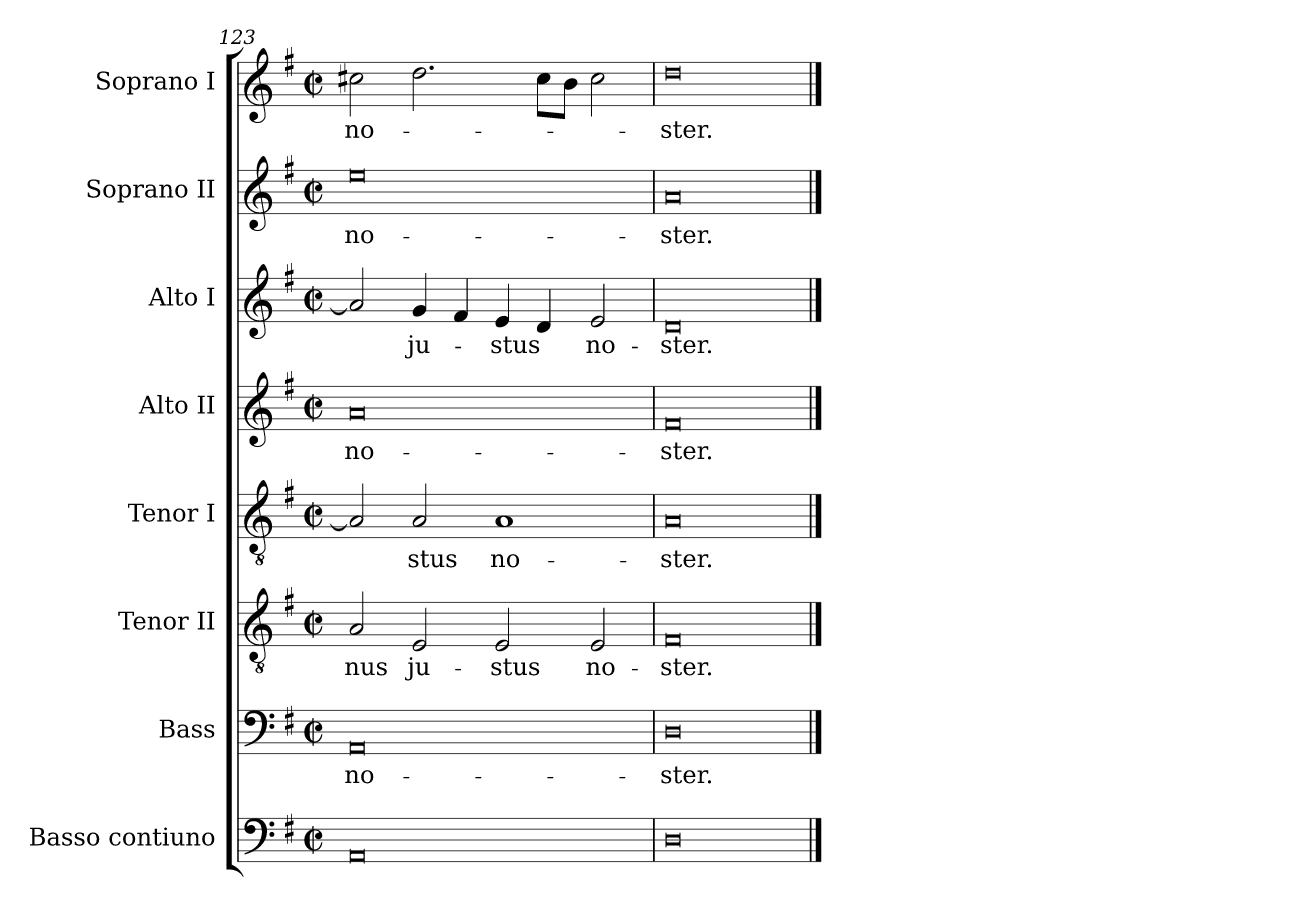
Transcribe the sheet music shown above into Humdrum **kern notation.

**kern	**kern	**text	**kern	**text	**kern	**text	**kern	**text	**kern	**text	**kern	**text	**kern	**text
*part8	*part7	*part7	*part6	*part6	*part5	*part5	*part4	*part4	*part3	*part3	*part2	*part2	*part1	*part1
*staff8	*staff7	*staff7	*staff6	*staff6	*staff5	*staff5	*staff4	*staff4	*staff3	*staff3	*staff2	*staff2	*staff1	*staff1
*I"Basso contiuno	*I"Bass	*	*I"Tenor II	*	*I"Tenor I	*	*I"Alto II	*	*I"Alto I	*	*I"Soprano II	*	*I"Soprano I	*
*	*I'B	*	*	*	*I'T	*	*	*	*I'A	*	*	*	*	*
*clefF4	*clefF4	*	*clefGv2	*	*clefGv2	*	*clefG2	*	*clefG2	*	*clefG2	*	*clefG2	*
*k[f#]	*k[f#]	*	*k[f#]	*	*k[f#]	*	*k[f#]	*	*k[f#]	*	*k[f#]	*	*k[f#]	*
*G:	*G:	*	*G:	*	*G:	*	*G:	*	*G:	*	*G:	*	*G:	*
*M2/2	*M2/2	*	*M2/2	*	*M2/2	*	*M2/2	*	*M2/2	*	*M2/2	*	*M2/2	*
*met(c|)	*met(c|)	*	*met(c|)	*	*met(c|)	*	*met(c|)	*	*met(c|)	*	*met(c|)	*	*met(c|)	*
=123	=123	=123	=123	=123	=123	=123	=123	=123	=123	=123	=123	=123	=123	=123
!	!	!LO:LY:b:color=#000000	!	!	!	!	!	!	!	!	!	!	!	!
!	!	!	!	!LO:LY:b:color=#000000	!	!	!	!	!	!	!	!	!	!
!	!	!	!	!	!	!	!	!LO:LY:b:color=#000000	!	!	!	!	!	!
!	!	!	!	!	!	!	!	!	!	!	!	!LO:LY:b:color=#000000	!	!
!	!	!	!	!	!	!	!	!	!	!	!	!	!	!LO:LY:b:color=#000000
0AAi	0AAi	no-	2Ai/	-nus	2Ai/]	.	0ai	no-	2ai/]	.	0eei	no-	2cc#Xi\	no-
!	!	!	!	!LO:LY:b:color=#000000	!	!	!	!	!	!	!	!	!	!
!	!	!	!	!	!	!LO:LY:b:color=#000000	!	!	!	!	!	!	!	!
!	!	!	!	!	!	!	!	!	!	!LO:LY:b:color=#000000	!	!	!	!
.	.	.	2Ei/	ju-	2Ai/	-stus	.	.	4gi/	ju-	.	.	2.ddi\	.
.	.	.	.	.	.	.	.	.	4f#i/	.	.	.	.	.
!	!	!	!	!LO:LY:b:color=#000000	!	!	!	!	!	!	!	!	!	!
!	!	!	!	!	!	!LO:LY:b:color=#000000	!	!	!	!	!	!	!	!
!	!	!	!	!	!	!	!	!	!	!LO:LY:b:color=#000000	!	!	!	!
.	.	.	2Ei/	-stus	1Ai	no-	.	.	4ei/	-stus	.	.	.	.
.	.	.	.	.	.	.	.	.	4di/	.	.	.	8cc#i\L	.
.	.	.	.	.	.	.	.	.	.	.	.	.	8bi\J	.
!	!	!	!	!LO:LY:b:color=#000000	!	!	!	!	!	!	!	!	!	!
!	!	!	!	!	!	!	!	!	!	!LO:LY:b:color=#000000	!	!	!	!
.	.	.	2Ei/	no-	.	.	.	.	2ei/	no-	.	.	2cc#i\	.
=124	=124	=124	=124	=124	=124	=124	=124	=124	=124	=124	=124	=124	=124	=124
!	!	!LO:LY:b:color=#000000	!	!	!	!	!	!	!	!	!	!	!	!
!	!	!	!	!LO:LY:b:color=#000000	!	!	!	!	!	!	!	!	!	!
!	!	!	!	!	!	!LO:LY:b:color=#000000	!	!	!	!	!	!	!	!
!	!	!	!	!	!	!	!	!LO:LY:b:color=#000000	!	!	!	!	!	!
!	!	!	!	!	!	!	!	!	!	!LO:LY:b:color=#000000	!	!	!	!
!	!	!	!	!	!	!	!	!	!	!	!	!LO:LY:b:color=#000000	!	!
!	!	!	!	!	!	!	!	!	!	!	!	!	!	!LO:LY:b:color=#000000
0Di	0Di	-ster.	0F#i	-ster.	0Ai	-ster.	0f#i	-ster.	0di	-ster.	0ai	-ster.	0ddi	-ster.
==	==	==	==	==	==	==	==	==	==	==	==	==	==	==
*-	*-	*-	*-	*-	*-	*-	*-	*-	*-	*-	*-	*-	*-	*-
